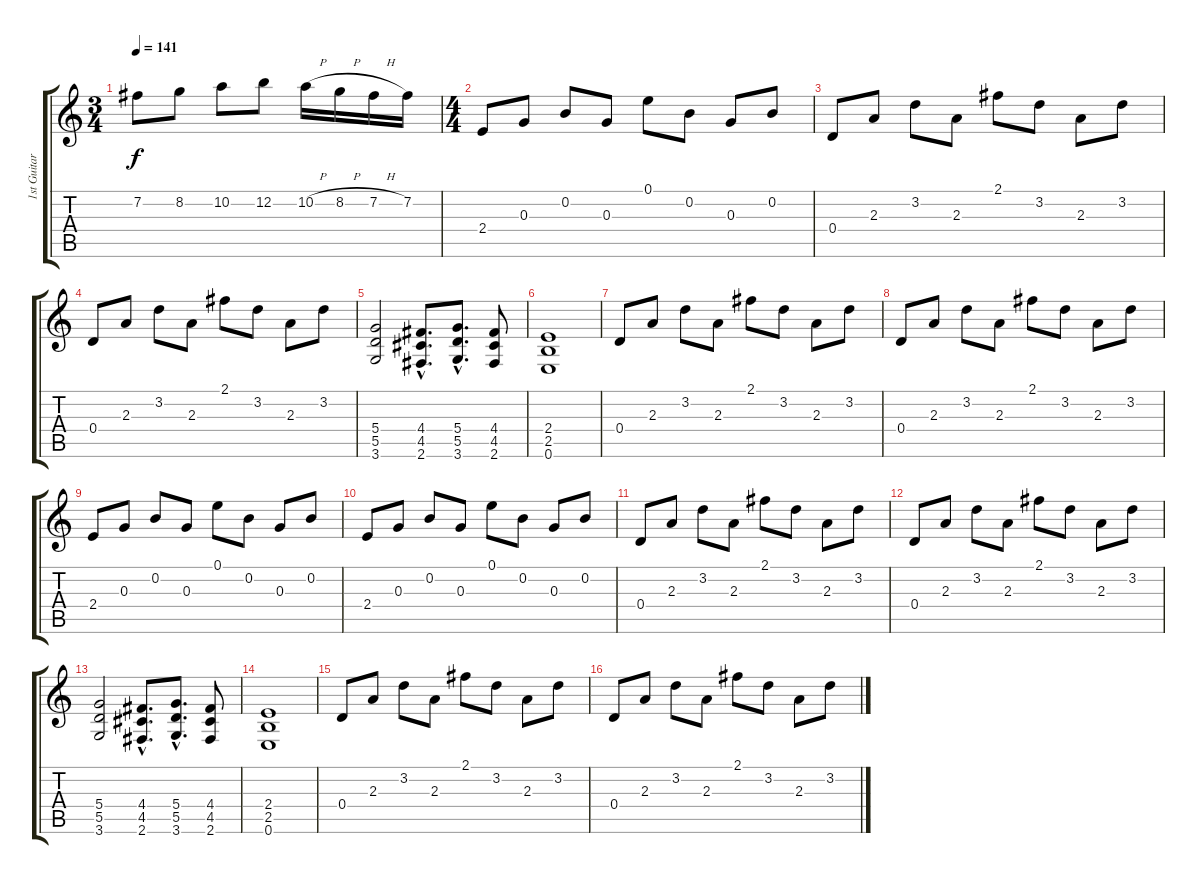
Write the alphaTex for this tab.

\track ("1st Guitar" "1st Guitar") {instrument overdrivenguitar}
\staff {score tabs}
\tuning (E4 B3 G3 D3 A2 E2) {hide}
\ts (3 4)
\tempo 141
\clef g2
\ks c
7.2.8{dy f} 8.2.8 10.2.8 12.2.8 10.2{h}.16 8.2{h}.16 7.2{h}.16 7.2.16 |
\ts (4 4)
2.4.8 0.3.8 0.2.8 0.3.8 0.1.8 0.2.8 0.3.8 0.2.8 |
0.4.8 2.3.8 3.2.8 2.3.8 2.1.8 3.2.8 2.3.8 3.2.8 |
0.4.8 2.3.8 3.2.8 2.3.8 2.1.8 3.2.8 2.3.8 3.2.8 |
(5.4 5.5 3.6).2 (4.4{hac} 4.5{hac} 2.6{hac}).8{d} (5.4{hac} 5.5{hac} 3.6{hac}).8{d} (4.4 4.5 2.6).8 |
(2.4 2.5 0.6).1 |
0.4.8 2.3.8 3.2.8 2.3.8 2.1.8 3.2.8 2.3.8 3.2.8 |
0.4.8 2.3.8 3.2.8 2.3.8 2.1.8 3.2.8 2.3.8 3.2.8 |
2.4.8 0.3.8 0.2.8 0.3.8 0.1.8 0.2.8 0.3.8 0.2.8 |
2.4.8 0.3.8 0.2.8 0.3.8 0.1.8 0.2.8 0.3.8 0.2.8 |
0.4.8 2.3.8 3.2.8 2.3.8 2.1.8 3.2.8 2.3.8 3.2.8 |
0.4.8 2.3.8 3.2.8 2.3.8 2.1.8 3.2.8 2.3.8 3.2.8 |
(5.4 5.5 3.6).2 (4.4{hac} 4.5{hac} 2.6{hac}).8{d} (5.4{hac} 5.5{hac} 3.6{hac}).8{d} (4.4 4.5 2.6).8 |
(2.4 2.5 0.6).1 |
0.4.8 2.3.8 3.2.8 2.3.8 2.1.8 3.2.8 2.3.8 3.2.8 |
0.4.8 2.3.8 3.2.8 2.3.8 2.1.8 3.2.8 2.3.8 3.2.8
